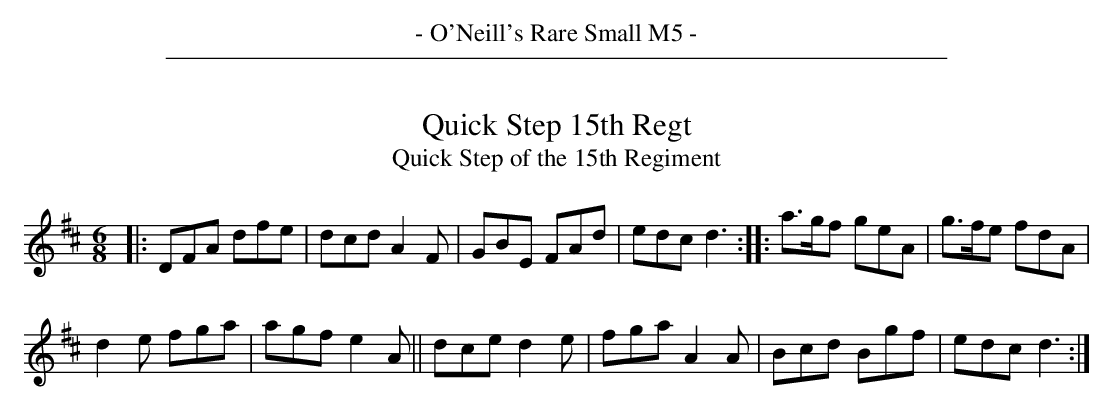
X:1
T: Quick Step 15th Regt
T: Quick Step of the 15th Regiment
M: 6/8
L: 1/8
K: D
|:\
DFA dfe | dcd A2F | GBE FAd | edc d3 :: a>gf geA | g>fe fdA |
d2e fga | agf e2A || dce d2e | fga A2A | Bcd Bgf | edc d3 :|
